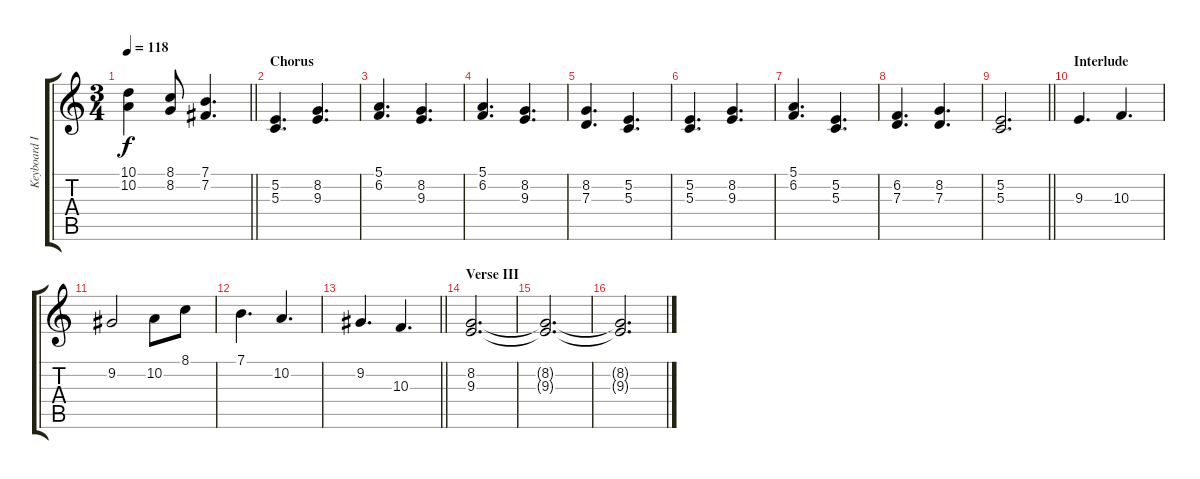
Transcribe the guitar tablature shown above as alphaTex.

\track ("Keyboard I" "Keyboard I") {instrument choiraahs}
\staff {score tabs}
\tuning (E4 B3 G3 D3 A2 E2) {hide}
\ts (3 4)
\tempo 118
\clef g2
\barLineRight lightlight
\ks c
(10.1 10.2).4{dy f} (8.1 8.2).8 (7.1 7.2).4{d} |
\section ("" "Chorus")
(5.2 5.3).4{d} (8.2 9.3).4{d} |
(5.1 6.2).4{d} (8.2 9.3).4{d} |
(5.1 6.2).4{d} (8.2 9.3).4{d} |
(8.2 7.3).4{d} (5.2 5.3).4{d} |
(5.2 5.3).4{d} (8.2 9.3).4{d} |
(5.1 6.2).4{d} (5.2 5.3).4{d} |
(6.2 7.3).4{d} (8.2 7.3).4{d} |
\barLineRight lightlight
(5.2 5.3).2{d} |
\section ("" "Interlude")
9.3.4{d} 10.3.4{d} |
9.2.2 10.2.8 8.1.8 |
7.1.4{d} 10.2.4{d} |
\barLineRight lightlight
9.2.4{d} 10.3.4{d} |
\section ("" "Verse III")
(8.2 9.3).2{d} |
(8.2{t} 9.3{t}).2{d} |
(8.2{t} 9.3{t}).2{d}
